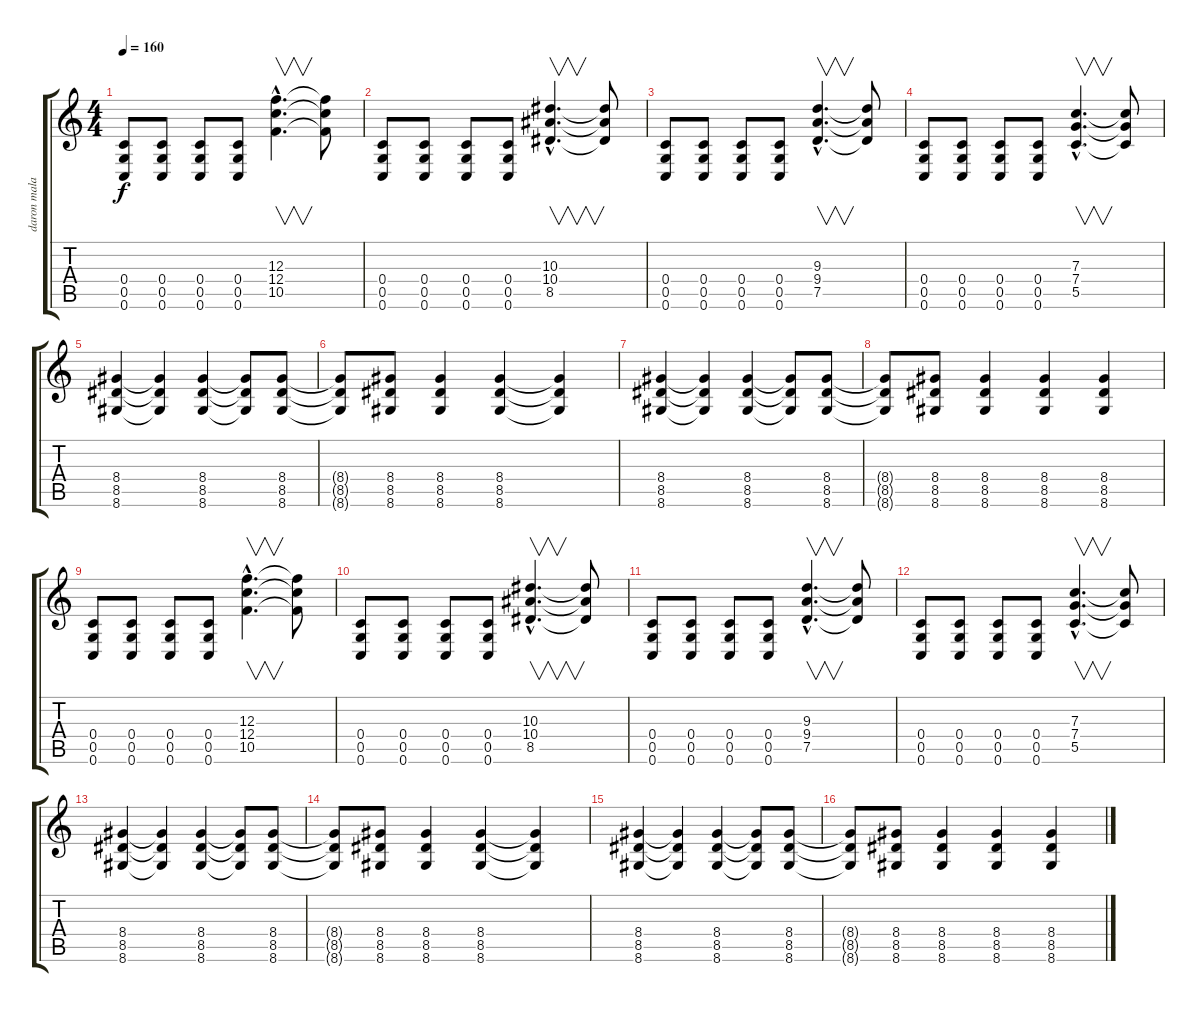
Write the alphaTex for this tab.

\track ("daron malakian" "daron mala") {instrument distortionguitar}
\staff {score tabs}
\tuning (D4 A3 F3 C3 G2 C2) {hide}
\ts (4 4)
\tempo 160
\clef g2
\ks c
(0.4 0.5 0.6).8{dy f} (0.4 0.5 0.6).8 (0.4 0.5 0.6).8 (0.4 0.5 0.6).8 (12.3{hac} 12.4{hac} 10.5{hac}).4{v d} (12.3{t} 12.4{t} 10.5{t}).8 |
(0.4 0.5 0.6).8 (0.4 0.5 0.6).8 (0.4 0.5 0.6).8 (0.4 0.5 0.6).8 (10.3{hac} 10.4{hac} 8.5{hac}).4{v d} (10.3{t} 10.4{t} 8.5{t}).8 |
(0.4 0.5 0.6).8 (0.4 0.5 0.6).8 (0.4 0.5 0.6).8 (0.4 0.5 0.6).8 (9.3{hac} 9.4{hac} 7.5{hac}).4{v d} (9.3{t} 9.4{t} 7.5{t}).8 |
(0.4 0.5 0.6).8 (0.4 0.5 0.6).8 (0.4 0.5 0.6).8 (0.4 0.5 0.6).8 (7.3{hac} 7.4{hac} 5.5{hac}).4{v d} (7.3{t} 7.4{t} 5.5{t}).8 |
(8.4 8.5 8.6).4{instrument distortionguitar} (8.4{t} 8.5{t} 8.6{t}).4 (8.4 8.5 8.6).4 (8.4{t} 8.5{t} 8.6{t}).8 (8.4 8.5 8.6).8 |
(8.4{t} 8.5{t} 8.6{t}).8 (8.4 8.5 8.6).8 (8.4 8.5 8.6).4 (8.4 8.5 8.6).4 (8.4{t} 8.5{t} 8.6{t}).4 |
(8.4 8.5 8.6).4{instrument distortionguitar} (8.4{t} 8.5{t} 8.6{t}).4 (8.4 8.5 8.6).4 (8.4{t} 8.5{t} 8.6{t}).8 (8.4 8.5 8.6).8 |
(8.4{t} 8.5{t} 8.6{t}).8 (8.4 8.5 8.6).8 (8.4 8.5 8.6).4 (8.4 8.5 8.6).4 (8.4 8.5 8.6).4 |
(0.4 0.5 0.6).8 (0.4 0.5 0.6).8 (0.4 0.5 0.6).8 (0.4 0.5 0.6).8 (12.3{hac} 12.4{hac} 10.5{hac}).4{v d} (12.3{t} 12.4{t} 10.5{t}).8 |
(0.4 0.5 0.6).8 (0.4 0.5 0.6).8 (0.4 0.5 0.6).8 (0.4 0.5 0.6).8 (10.3{hac} 10.4{hac} 8.5{hac}).4{v d} (10.3{t} 10.4{t} 8.5{t}).8 |
(0.4 0.5 0.6).8 (0.4 0.5 0.6).8 (0.4 0.5 0.6).8 (0.4 0.5 0.6).8 (9.3{hac} 9.4{hac} 7.5{hac}).4{v d} (9.3{t} 9.4{t} 7.5{t}).8 |
(0.4 0.5 0.6).8 (0.4 0.5 0.6).8 (0.4 0.5 0.6).8 (0.4 0.5 0.6).8 (7.3{hac} 7.4{hac} 5.5{hac}).4{v d} (7.3{t} 7.4{t} 5.5{t}).8 |
(8.4 8.5 8.6).4{instrument distortionguitar} (8.4{t} 8.5{t} 8.6{t}).4 (8.4 8.5 8.6).4 (8.4{t} 8.5{t} 8.6{t}).8 (8.4 8.5 8.6).8 |
(8.4{t} 8.5{t} 8.6{t}).8 (8.4 8.5 8.6).8 (8.4 8.5 8.6).4 (8.4 8.5 8.6).4 (8.4{t} 8.5{t} 8.6{t}).4 |
(8.4 8.5 8.6).4{instrument distortionguitar} (8.4{t} 8.5{t} 8.6{t}).4 (8.4 8.5 8.6).4 (8.4{t} 8.5{t} 8.6{t}).8 (8.4 8.5 8.6).8 |
(8.4{t} 8.5{t} 8.6{t}).8 (8.4 8.5 8.6).8 (8.4 8.5 8.6).4 (8.4 8.5 8.6).4 (8.4 8.5 8.6).4
